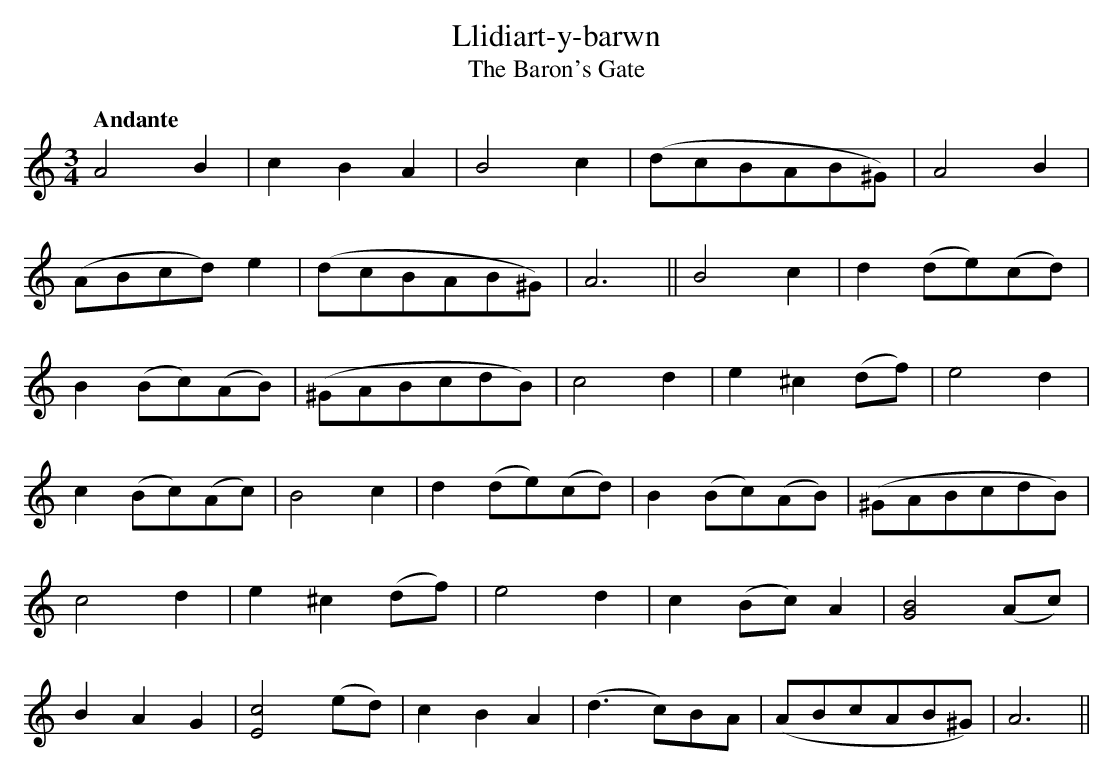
X:1
T:Llidiart-y-barwn
T:Baron's Gate, The
M:3/4
L:1/8
Q:"Andante"
K:Amin
A4 B2|c2B2A2|B4 c2|(dcBAB^G)|A4 B2|
(ABcd) e2|(dcBAB^G)|A6||B4 c2|d2 (de)(cd)|
B2 (Bc)(AB)|(^GABcdB)|c4 d2|e2 ^c2 (df)|e4 d2|
c2 (Bc)(Ac)|B4 c2|d2 (de)(cd)|B2 (Bc)(AB)|(^GABcdB)|
c4 d2|e2 ^c2 (df)|e4 d2|c2 (Bc) A2|[G4B4] (Ac)|
B2A2G2|[E4c4] (ed)|c2B2A2|(d3 c)BA|(ABcAB^G)|A6||
